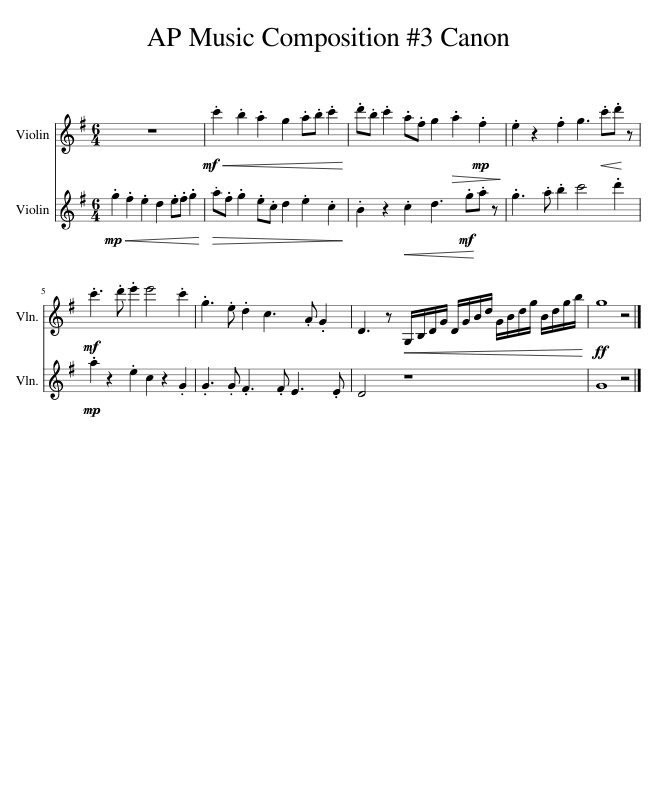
X:1
%%score 1 2
L:1/8
M:6/4
I:linebreak $
K:G
V:1 treble
V:2 treble
V:1
 z12 |!mf!!<(! .c'2 .b2 .a2 g2 .a.b .c'2!<)! | .d'.b .c'2 .a.f g2!>(! .a2!mp! .f2!>)! | .e2 z2 .f2 g3!<(! .c'.d'!<)! z |$!mf! .c'3 .d' .e'2 e'4 .c'2 | %5
 .g3 .e .d2 c3 .A .G2 | D3 z!<(! G,/B,/D/G/ D/G/B/d/ G/B/d/g/ B/d/g/b/!<)! |!ff! g8 z4 |] %8
V:2
!mp!!<(! .g2 .f2 .e2 d2 .e.f .g2!<)! |!>(! .a.f .g2 .e.c d2 .e2 .c2!>)! | .B2 z2!<(! .c2 d3!mf! .g!<)!.a z | .g3 .a .b2 c'4 .d'2 |$!mp! .a2 z2 .e2 c2 z2 .G2 | %5
 .G3 .G .F3 .F E3 .E | D4 z8 | G8 z4 |] %8
